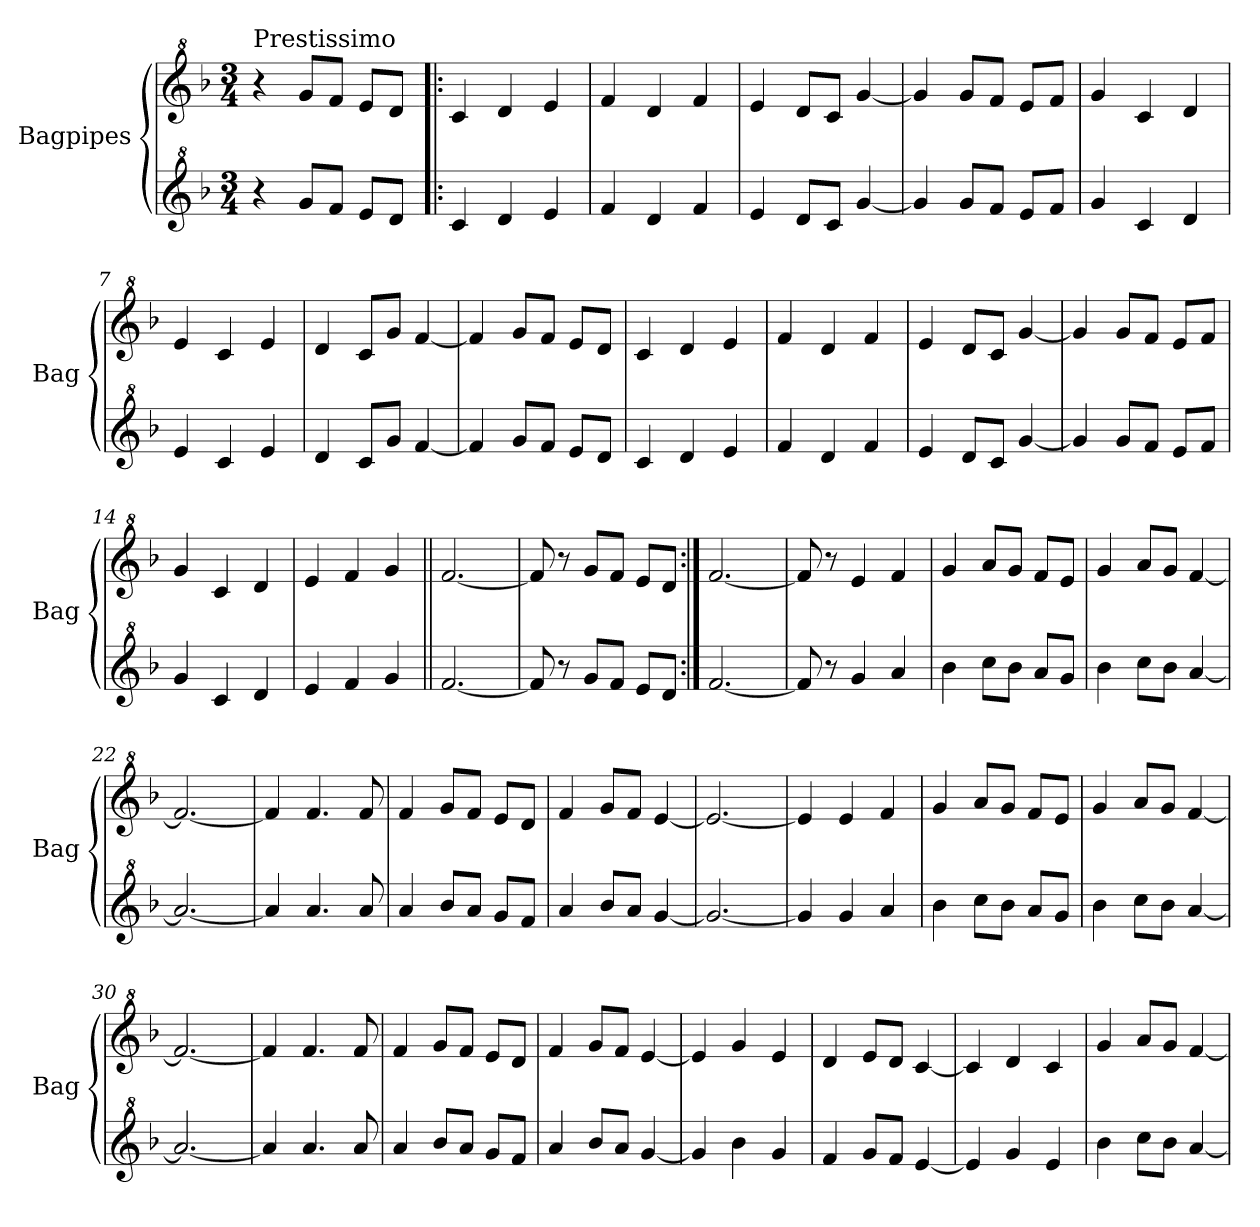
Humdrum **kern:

**kern	**kern
*part2	*part1
*staff2	*staff1
*I"Bagpipes	*I"Bagpipes
*I'Bag	*I'Bag
*clefG^2	*clefG^2
*k[b-]	*k[b-]
*F:	*F:
*M3/4	*M3/4
=1	=1
!	!LO:TX:a:t=Prestissimo
4r	4r
8gg/L	8gg/L
8ff/J	8ff/J
8ee/L	8ee/L
8dd/J	8dd/J
=2!|:	=2!|:
4cc/	4cc/
4dd/	4dd/
4ee/	4ee/
=3	=3
4ff/	4ff/
4dd/	4dd/
4ff/	4ff/
=4	=4
4ee/	4ee/
8dd/L	8dd/L
8cc/J	8cc/J
[4gg/	[4gg/
=5	=5
4gg/]	4gg/]
8gg/L	8gg/L
8ff/J	8ff/J
8ee/L	8ee/L
8ff/J	8ff/J
=6	=6
4gg/	4gg/
4cc/	4cc/
4dd/	4dd/
=7	=7
4ee/	4ee/
4cc/	4cc/
4ee/	4ee/
=8	=8
4dd/	4dd/
8cc/L	8cc/L
8gg/J	8gg/J
[4ff/	[4ff/
=9	=9
4ff/]	4ff/]
8gg/L	8gg/L
8ff/J	8ff/J
8ee/L	8ee/L
8dd/J	8dd/J
=10	=10
4cc/	4cc/
4dd/	4dd/
4ee/	4ee/
!!LO:LB:g=z
=11	=11
4ff/	4ff/
4dd/	4dd/
4ff/	4ff/
=12	=12
4ee/	4ee/
8dd/L	8dd/L
8cc/J	8cc/J
[4gg/	[4gg/
=13	=13
4gg/]	4gg/]
8gg/L	8gg/L
8ff/J	8ff/J
8ee/L	8ee/L
8ff/J	8ff/J
=14	=14
4gg/	4gg/
4cc/	4cc/
4dd/	4dd/
=15	=15
4ee/	4ee/
4ff/	4ff/
4gg/	4gg/
=16||	=16||
[2.ff/	[2.ff/
=17	=17
8ff/]	8ff/]
8r	8r
8gg/L	8gg/L
8ff/J	8ff/J
8ee/L	8ee/L
8dd/J	8dd/J
=18:|!	=18:|!
[2.ff/	[2.ff/
=19	=19
8ff/]	8ff/]
8r	8r
4gg/	4ee/
4aa/	4ff/
=20	=20
4bb-\	4gg/
8ccc\L	8aa/L
8bb-\J	8gg/J
8aa/L	8ff/L
8gg/J	8ee/J
=21	=21
4bb-\	4gg/
8ccc\L	8aa/L
8bb-\J	8gg/J
[4aa/	[4ff/
!!LO:LB:g=z
=22	=22
2.aa/_	2.ff/_
=23	=23
4aa/]	4ff/]
4.aa/	4.ff/
8aa/	8ff/
=24	=24
4aa/	4ff/
8bb-/L	8gg/L
8aa/J	8ff/J
8gg/L	8ee/L
8ff/J	8dd/J
=25	=25
4aa/	4ff/
8bb-/L	8gg/L
8aa/J	8ff/J
[4gg/	[4ee/
=26	=26
2.gg/_	2.ee/_
=27	=27
4gg/]	4ee/]
4gg/	4ee/
4aa/	4ff/
=28	=28
4bb-\	4gg/
8ccc\L	8aa/L
8bb-\J	8gg/J
8aa/L	8ff/L
8gg/J	8ee/J
=29	=29
4bb-\	4gg/
8ccc\L	8aa/L
8bb-\J	8gg/J
[4aa/	[4ff/
=30	=30
2.aa/_	2.ff/_
=31	=31
4aa/]	4ff/]
4.aa/	4.ff/
8aa/	8ff/
=32	=32
4aa/	4ff/
8bb-/L	8gg/L
8aa/J	8ff/J
8gg/L	8ee/L
8ff/J	8dd/J
!!LO:LB:g=z
=33	=33
4aa/	4ff/
8bb-/L	8gg/L
8aa/J	8ff/J
[4gg/	[4ee/
=34	=34
4gg/]	4ee/]
4bb-\	4gg/
4gg/	4ee/
=35	=35
4ff/	4dd/
8gg/L	8ee/L
8ff/J	8dd/J
[4ee/	[4cc/
=36	=36
4ee/]	4cc/]
4gg/	4dd/
4ee/	4cc/
=37	=37
4bb-\	4gg/
8ccc\L	8aa/L
8bb-\J	8gg/J
[4aa/	[4ff/
=	=
*-	*-
